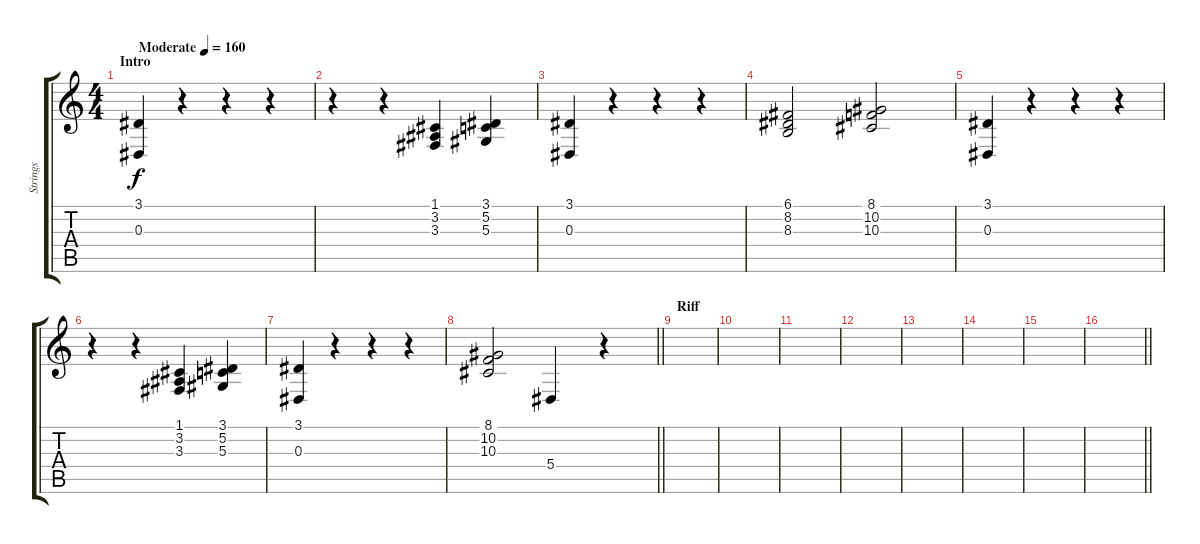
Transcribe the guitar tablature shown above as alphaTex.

\track ("Strings" "Strings") {instrument stringensemble1}
\staff {score tabs}
\tuning (C4 G3 Eb3 Bb2 F2 C2) {hide}
\ts (4 4)
\section ("" "Intro")
\tempo (160 "Moderate")
\clef g2
\ks c
(3.1 0.3).4{dy f instrument stringensemble1} r.4 r.4 r.4 |
r.4 r.4 (1.1 3.2 3.3).4 (3.1 5.2 5.3).4 |
(3.1 0.3).4 r.4 r.4 r.4 |
(6.1 8.2 8.3).2 (8.1 10.2 10.3).2 |
(3.1 0.3).4 r.4 r.4 r.4 |
r.4 r.4 (1.1 3.2 3.3).4 (3.1 5.2 5.3).4 |
(3.1 0.3).4 r.4 r.4 r.4 |
\barLineRight lightlight
(8.1 10.2 10.3).2 5.4.4 r.4 |
\section ("" "Riff")
|
|
|
|
|
|
|
\barLineRight lightlight
